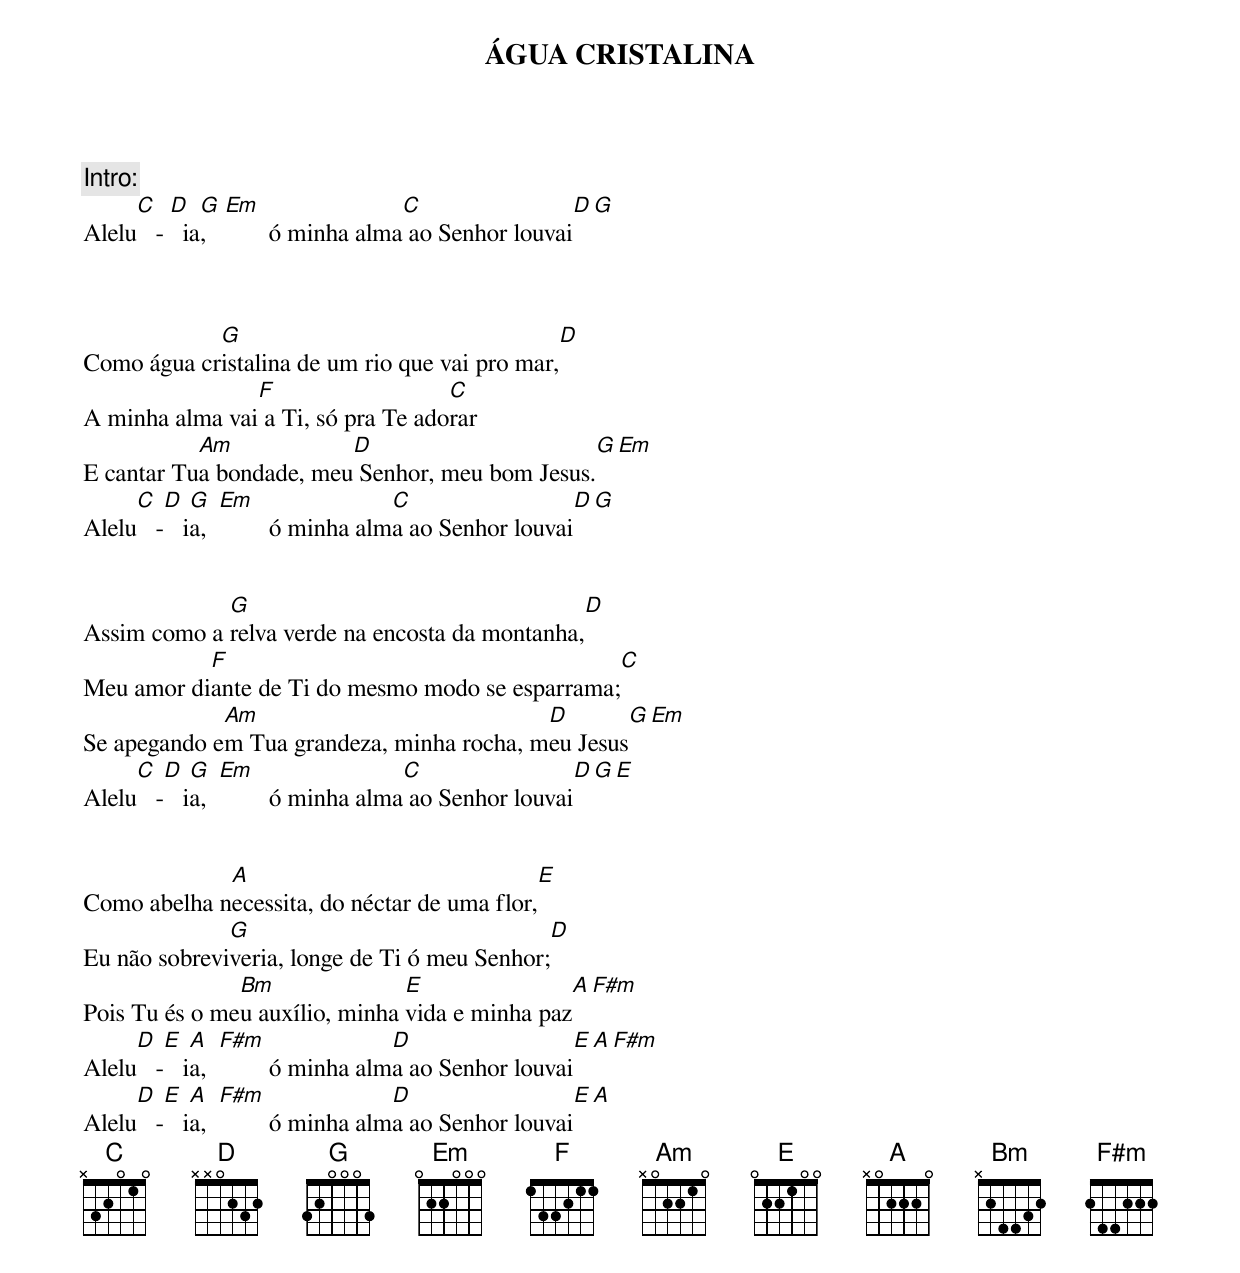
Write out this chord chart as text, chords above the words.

ÁGUA CRISTALINA

Intro:
     C    D   G   Em                 C                  D            G
Alelu   -   ia,          ó minha alma ao Senhor louvai



            G                                    D
Como água cristalina de um rio que vai pro mar,
                F                   C
A minha alma vai a Ti, só pra Te adorar
           Am            D                       G                             Em
E cantar Tua bondade, meu Senhor, meu bom Jesus.
     C   D   G   Em                 C                  D           G
Alelu   -   ia,          ó minha alma ao Senhor louvai


             G                                     D
Assim como a relva verde na encosta da montanha,
           F                                               C
Meu amor diante de Ti do mesmo modo se esparrama;
             Am                            D                   G                      Em
Se apegando em Tua grandeza, minha rocha, meu Jesus
     C   D   G   Em                  C                 D            G    E
Alelu   -   ia,          ó minha alma ao Senhor louvai


             A                                  E
Como abelha necessita, do néctar de uma flor,
              G                                     D
Eu não sobreviveria, longe de Ti ó meu Senhor;
               Bm               E                   A                     F#m
Pois Tu és o meu auxílio, minha vida e minha paz
     D   E   A   F#m                D                 E             A    F#m
Alelu   -   ia,          ó minha alma ao Senhor louvai
     D   E   A   F#m                D                 E             A
Alelu   -   ia,          ó minha alma ao Senhor louvai
